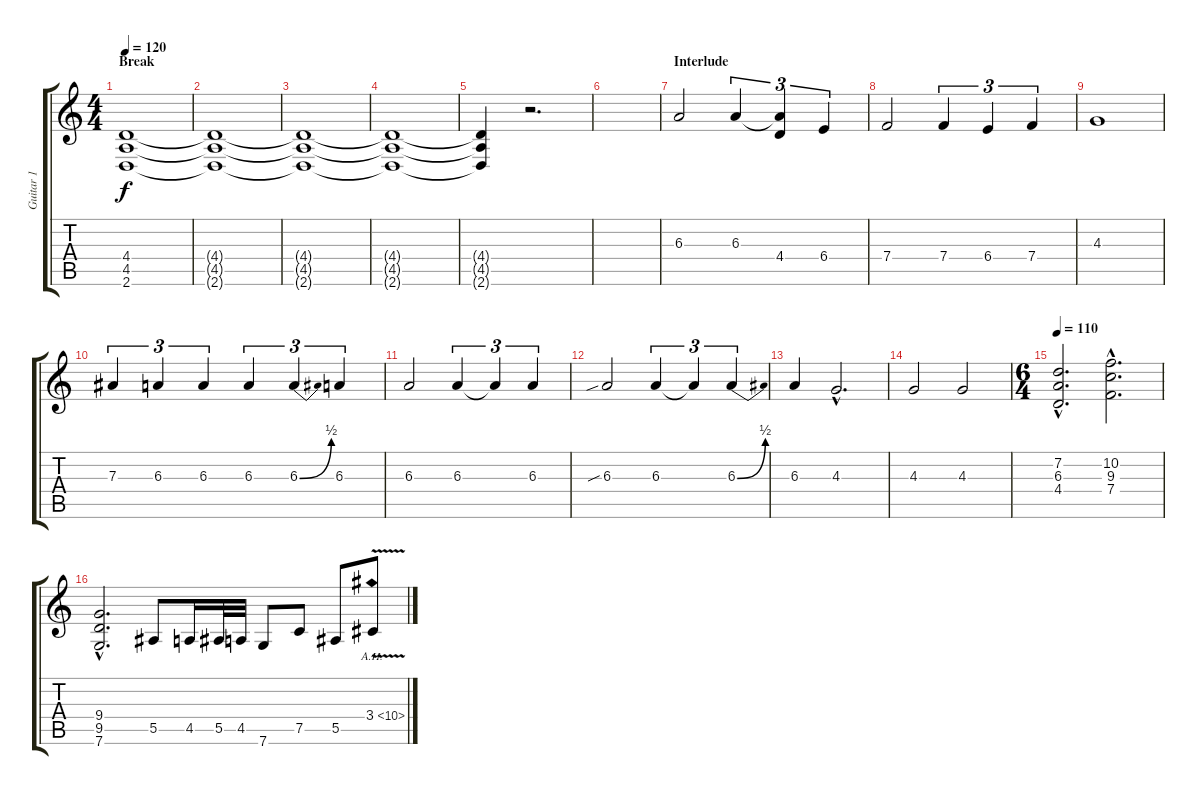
\track ("Guitar 1" "Guitar 1") {instrument distortionguitar}
\staff {score tabs}
\tuning (C4 G3 Eb3 Bb2 F2 C2) {hide}
\ts (4 4)
\section ("" "Break")
\tempo 120
\clef g2
\ks c
(4.4 4.5 2.6).1{dy f} |
(4.4{t} 4.5{t} 2.6{t}).1 |
(4.4{t} 4.5{t} 2.6{t}).1 |
(4.4{t} 4.5{t} 2.6{t}).1 |
(4.4{t} 4.5{t} 2.6{t}).4 r.2{d} |
|
\section ("" "Interlude")
6.3.2 6.3.4{tu (3 2)} (6.3{t} 4.4).4{tu (3 2)} 6.4.4{tu (3 2)} |
7.4.2 7.4.4{tu (3 2)} 6.4.4{tu (3 2)} 7.4.4{tu (3 2)} |
4.3.1 |
7.3.4{tu (3 2)} 6.3.4{tu (3 2)} 6.3.4{tu (3 2)} 6.3.4{tu (3 2)} 6.3{be (bend 0 0 60 2)}.4{tu (3 2)} 6.3.4{tu (3 2)} |
6.3.2 6.3.4{tu (3 2)} 6.3{t}.4{tu (3 2)} 6.3.4{tu (3 2)} |
6.3{sib}.2 6.3.4{tu (3 2)} 6.3{t}.4{tu (3 2)} 6.3{be (bend 0 0 60 2)}.4{tu (3 2)} |
6.3.4 4.3{hac}.2{d} |
4.3.2 4.3.2 |
\ts (6 4)
\tempo 110
(7.2{hac} 6.3{hac} 4.4{hac}).2{d} (10.2{hac} 9.3{hac} 7.4{hac}).2{d} |
(9.4{hac} 9.5{hac} 7.6{hac}).2{d} 5.5.8 4.5.16 5.5.32 4.5.32 7.6.8 7.5.8 5.5.8 3.4{ah 7 v}.8
